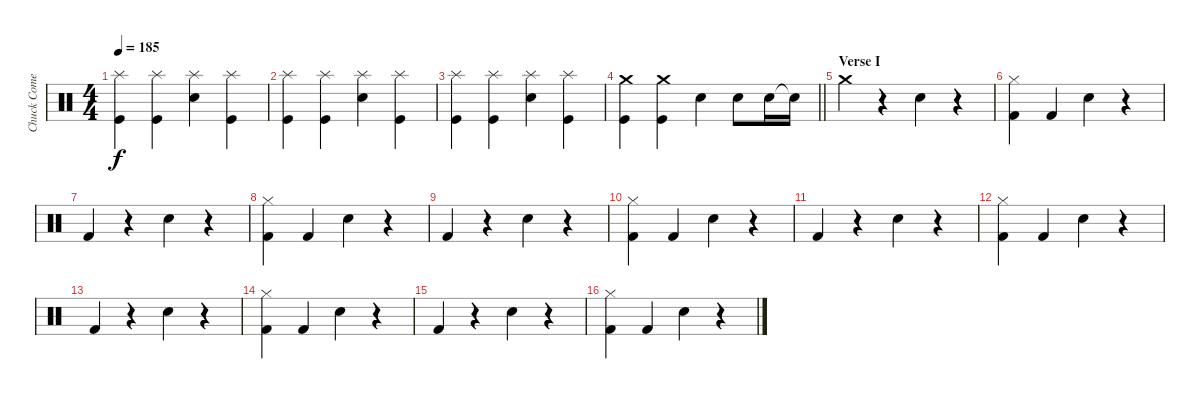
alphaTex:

\track ("Chuck Comeau" "Chuck Come") {instrument percussion}
\staff {score}
\articulation defaults
\ts (4 4)
\tempo 185
\clef neutral
\ks c
("Splash (hit)" "Kick (hit)").4{dy f} ("Splash (hit)" "Kick (hit)").4 ("Splash (hit)" "Electric Snare (hit)").4 ("Splash (hit)" "Kick (hit)").4 |
("Splash (hit)" "Kick (hit)").4 ("Splash (hit)" "Kick (hit)").4 ("Splash (hit)" "Electric Snare (hit)").4 ("Splash (hit)" "Kick (hit)").4 |
("Splash (hit)" "Kick (hit)").4 ("Splash (hit)" "Kick (hit)").4 ("Splash (hit)" "Electric Snare (hit)").4 ("Splash (hit)" "Kick (hit)").4 |
\barLineRight lightlight
("Crash medium (hit)" "Kick (hit)").4 ("Crash medium (hit)" "Kick (hit)").4 "Electric Snare (hit)".4 "Electric Snare (hit)".8 "Electric Snare (hit)".16 "Electric Snare (hit)"{t}.16 |
\section ("" "Verse I")
"Crash medium (hit)".4 r.4 "Electric Snare (hit)".4 r.4 |
("Hi-Hat (closed)" "Kick (hit) 2").4 "Kick (hit) 2".4 "Electric Snare (hit)".4 r.4 |
"Kick (hit) 2".4 r.4 "Electric Snare (hit)".4 r.4 |
("Hi-Hat (closed)" "Kick (hit) 2").4 "Kick (hit) 2".4 "Electric Snare (hit)".4 r.4 |
"Kick (hit) 2".4 r.4 "Electric Snare (hit)".4 r.4 |
("Hi-Hat (closed)" "Kick (hit) 2").4 "Kick (hit) 2".4 "Electric Snare (hit)".4 r.4 |
"Kick (hit) 2".4 r.4 "Electric Snare (hit)".4 r.4 |
("Hi-Hat (closed)" "Kick (hit) 2").4 "Kick (hit) 2".4 "Electric Snare (hit)".4 r.4 |
"Kick (hit) 2".4 r.4 "Electric Snare (hit)".4 r.4 |
("Hi-Hat (closed)" "Kick (hit) 2").4 "Kick (hit) 2".4 "Electric Snare (hit)".4 r.4 |
"Kick (hit) 2".4 r.4 "Electric Snare (hit)".4 r.4 |
("Hi-Hat (closed)" "Kick (hit) 2").4 "Kick (hit) 2".4 "Electric Snare (hit)".4 r.4
